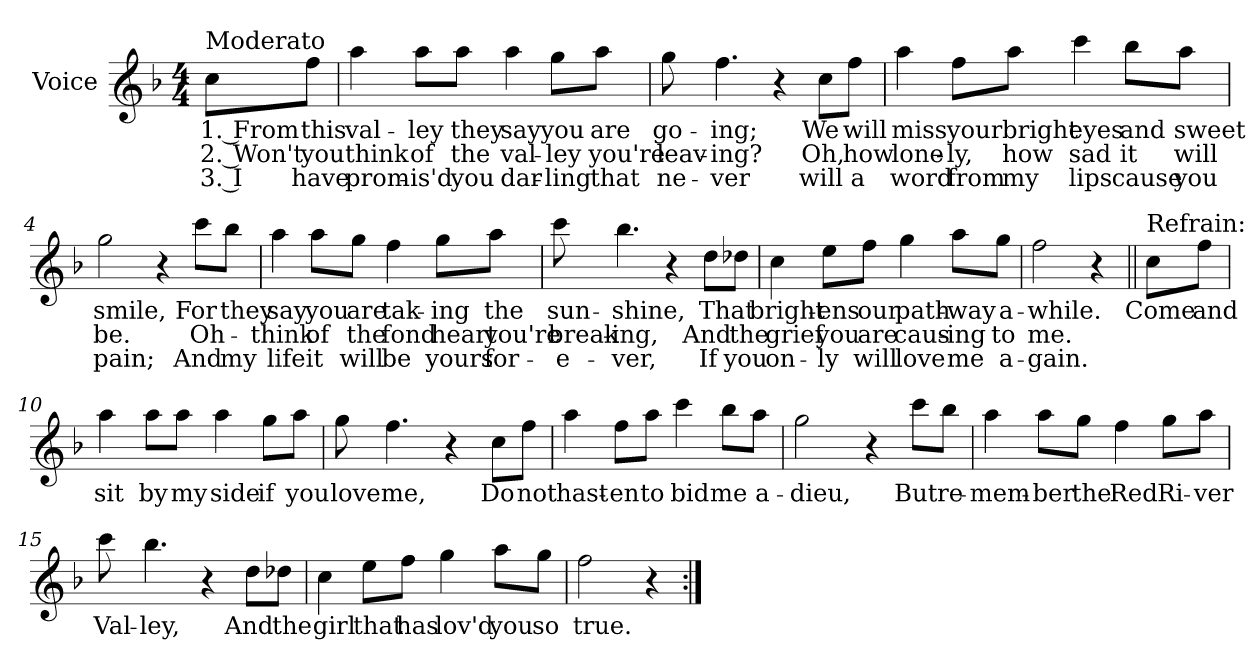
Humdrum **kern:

**kern	**text	**text	**text
*part1	*part1	*part1	*part1
*staff1	*staff1	*staff1	*staff1
*I"Voice	*	*	*
*I'Vo.	*	*	*
*clefG2	*	*	*
*k[b-]	*	*	*
*F:	*	*	*
*M4/4	*	*	*
=	=	=	=
!LO:TX:a:t=Moderato	!	!	!
8cc\L	1. From	2. Won't	3. I
8ff\J	this	you	have
=1	=1	=1	=1
4aa\	val-	think	prom-
8aa\L	-ley	of	-is'd
8aa\J	they	the	you
4aa\	say	val-	dar-
8gg\L	you	-ley	-ling
8aa\J	are	you're	that
=2	=2	=2	=2
8gg\	go-	leav-	ne-
4.ff\	-ing;	-ing?	-ver
4r	.	.	.
8cc\L	We	Oh,	will
8ff\J	will	how	a
!!LO:LB:g=z
=3	=3	=3	=3
4aa\	miss	lone-	word
8ff\L	your	-ly,	from
8aa\J	bright	how	my
4ccc\	eyes	sad	lips
8bb-\L	and	it	cause
8aa\J	sweet	will	you
=4	=4	=4	=4
2gg\	smile,	be.	pain;
4r	.	.	.
8ccc\L	For	Oh-	And
8bb-\J	they	.	my
=5	=5	=5	=5
4aa\	say	-think	life
8aa\L	you	of	it
8gg\J	are	the	will
4ff\	tak-	fond	be
8gg\L	-ing	heart	yours
8aa\J	the	you're	for-
!!LO:LB:g=z
=6	=6	=6	=6
8ccc\	sun-	break-	-e-
4.bb-\	-shine,	-ing,	-ver,
4r	.	.	.
8dd\L	That	And	If
8dd-X\J	.	the	you
=7	=7	=7	=7
4cc\	bright-	grief	on-
8ee\L	-ens	you	-ly
8ff\J	our	are	will
4gg\	path-	caus-	love
8aa\L	-way	-ing	me
8gg\J	a-	to	a-
=8	=8	=8	=8
2ff\	-while.	me.	-gain.
4r	.	.	.
!!LO:LB:g=z
=9||	=9||	=9||	=9||
!LO:TX:a:t=Refrain&colon;	!	!	!
8cc\L	Come	.	.
8ff\J	and	.	.
=10	=10	=10	=10
4aa\	sit	.	.
8aa\L	by	.	.
8aa\J	my	.	.
4aa\	side	.	.
8gg\L	if	.	.
8aa\J	you	.	.
=11	=11	=11	=11
8gg\	love	.	.
4.ff\	me,	.	.
4r	.	.	.
8cc\L	Do	.	.
8ff\J	not	.	.
!!LO:LB:g=z
=12	=12	=12	=12
4aa\	hast-	.	.
8ff\L	-en	.	.
8aa\J	to	.	.
4ccc\	bid	.	.
8bb-\L	me	.	.
8aa\J	a-	.	.
=13	=13	=13	=13
2gg\	-dieu,	.	.
4r	.	.	.
8ccc\L	But	.	.
8bb-\J	re-	.	.
=14	=14	=14	=14
4aa\	-mem-	.	.
8aa\L	-ber	.	.
8gg\J	the	.	.
4ff\	Red	.	.
8gg\L	Ri-	.	.
8aa\J	-ver	.	.
!!LO:LB:g=z
=15	=15	=15	=15
8ccc\	Val-	.	.
4.bb-\	-ley,	.	.
4r	.	.	.
8dd\L	And	.	.
8dd-X\J	the	.	.
=16	=16	=16	=16
4cc\	girl	.	.
8ee\L	that	.	.
8ff\J	has	.	.
4gg\	lov'd	.	.
8aa\L	you	.	.
8gg\J	so	.	.
=17	=17	=17	=17
2ff\	true.	.	.
4r	.	.	.
=:|!	=:|!	=:|!	=:|!
*-	*-	*-	*-
